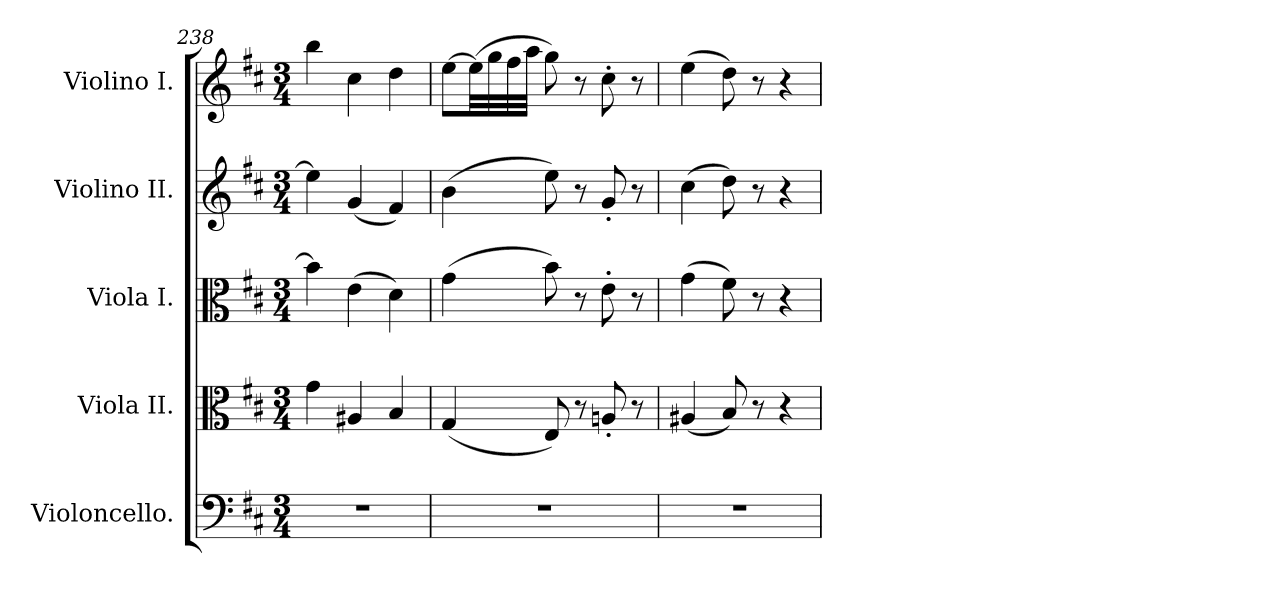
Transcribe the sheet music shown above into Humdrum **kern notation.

**kern	**kern	**kern	**kern	**kern
*part5	*part4	*part3	*part2	*part1
*staff5	*staff4	*staff3	*staff2	*staff1
*I"Violoncello.	*I"Viola II.	*I"Viola I.	*I"Violino II.	*I"Violino I.
*I'Vc	*I'Vla	*I'Vla	*I'Vln	*I'Vln
*clefF4	*clefC3	*clefC3	*clefG2	*clefG2
*k[f#c#]	*k[f#c#]	*k[f#c#]	*k[f#c#]	*k[f#c#]
*M3/4	*M3/4	*M3/4	*M3/4	*M3/4
=238	=238	=238	=238	=238
2.r	4g\	4b\]	4ee\]	4bb\
.	4A#X/	(>4e\	(<4g/	4cc#\
.	4B/	4d\)	4f#/)	4dd\
=239	=239	=239	=239	=239
2.r	(<4G/	(>4g\	(>4b\	[8ee\L
.	.	.	.	(>32ee\LL]
.	.	.	.	32gg\
.	.	.	.	32ff#\
.	.	.	.	32aa\JJJ
.	8E/)	8b\)	8ee\)	8gg\)
.	8r	8r	8r	8r
.	8An'/	8e'\	8g'/	8cc#'\
.	8r	8r	8r	8r
=240	=240	=240	=240	=240
2.r	(<4A#X/	(>4g\	(>4cc#\	(>4ee\
.	8B/)	8f#\)	8dd\)	8dd\)
.	8r	8r	8r	8r
.	4r	4r	4r	4r
=	=	=	=	=
*-	*-	*-	*-	*-
